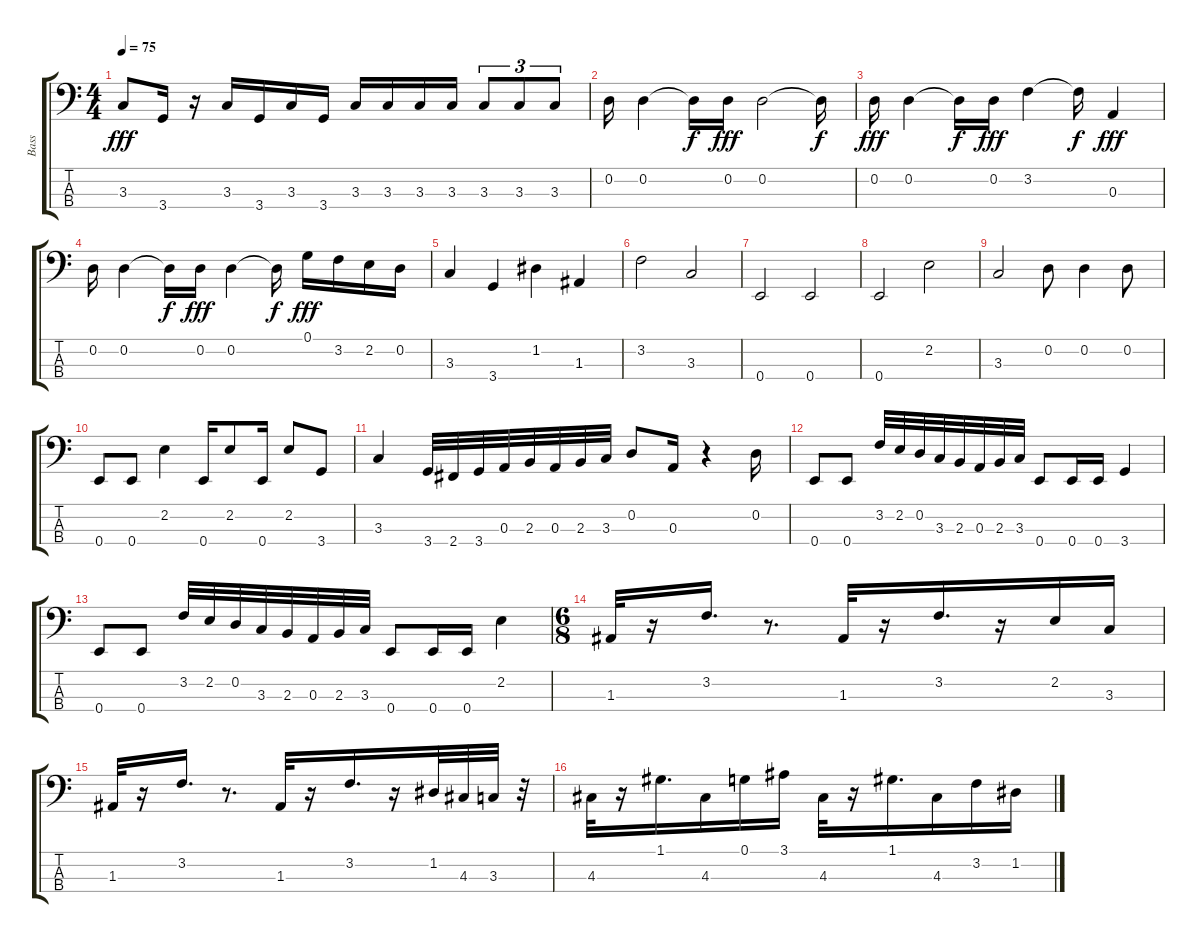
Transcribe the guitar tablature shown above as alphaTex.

\track ("Bass" "Bass") {instrument electricbasspick}
\staff {score tabs}
\tuning (G2 D2 A1 E1) {hide}
\ts (4 4)
\tempo 75
\clef f4
\ks c
3.3.8{dy fff} 3.4.16 r.16 3.3.16 3.4.16 3.3.16 3.4.16 3.3.16 3.3.16 3.3.16 3.3.16 3.3.8{tu (3 2)} 3.3.8{tu (3 2)} 3.3.8{tu (3 2)} |
0.2.16 0.2.4 0.2{t}.16{dy f} 0.2.16{dy fff} 0.2.2 0.2{t}.16{dy f} |
0.2.16{dy fff} 0.2.4 0.2{t}.16{dy f} 0.2.16{dy fff} 3.2.4 3.2{t}.16{dy f} 0.3.4{dy fff} |
0.2.16 0.2.4 0.2{t}.16{dy f} 0.2.16{dy fff} 0.2.4 0.2{t}.16{dy f} 0.1.16{dy fff} 3.2.16 2.2.16 0.2.16 |
3.3.4 3.4.4 1.2.4 1.3.4 |
3.2.2 3.3.2 |
0.4.2 0.4.2 |
0.4.2 2.2.2 |
3.3.2 0.2.8 0.2.4 0.2.8 |
0.4.8 0.4.8 2.2.4 0.4.16 2.2.8 0.4.16 2.2.8 3.4.8 |
3.3.4 3.4.32 2.4.32 3.4.32 0.3.32 2.3.32 0.3.32 2.3.32 3.3.32 0.2.8 0.3.16 r.4 0.2.16 |
0.4.8 0.4.8 3.2.32 2.2.32 0.2.32 3.3.32 2.3.32 0.3.32 2.3.32 3.3.32 0.4.8 0.4.16 0.4.16 3.4.4 |
0.4.8 0.4.8 3.2.32 2.2.32 0.2.32 3.3.32 2.3.32 0.3.32 2.3.32 3.3.32 0.4.8 0.4.16 0.4.16 2.2.4 |
\ts (6 8)
1.3.32 r.16 3.2.16{d} r.8{d} 1.3.32 r.16 3.2.16{d} r.16 2.2.16 3.3.16 |
1.3.32 r.16 3.2.16{d} r.8{d} 1.3.32 r.16 3.2.16{d} r.16 1.2.32 4.3.32 3.3.32 r.32 |
4.3.32 r.16 1.1.16{d} 4.3.16 0.1.16 3.1.16 4.3.32 r.16 1.1.16{d} 4.3.16 3.2.16 1.2.16
